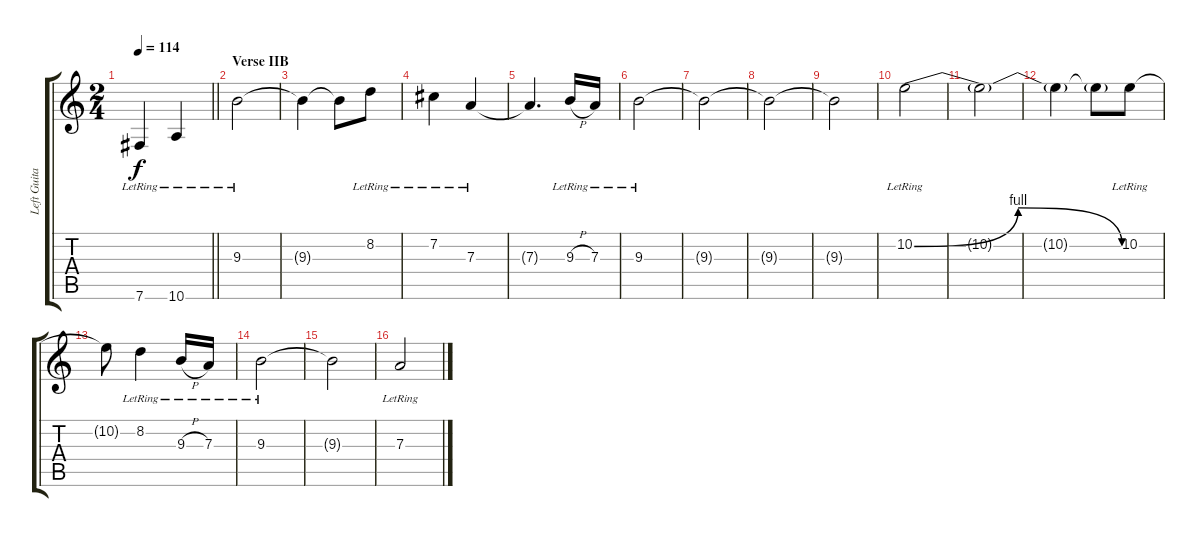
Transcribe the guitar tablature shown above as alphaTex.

\track ("Left Guitar" "Left Guita") {instrument electricguitarclean}
\staff {score tabs}
\tuning (B3 Gb3 D3 A2 E2 B1) {hide}
\ts (2 4)
\tempo 114
\clef g2
\barLineRight lightlight
\ks c
7.6{lr}.4{dy f} 10.6{lr}.4 |
\section ("" "Verse IIB")
9.3{lr}.2 |
9.3{t}.4 9.3{t}.8 8.2{lr}.8 |
7.2{lr}.4 7.3{lr}.4 |
7.3{t}.4{d} 9.3{h lr}.16 7.3{lr}.16 |
9.3{lr}.2 |
9.3{t}.2 |
9.3{t}.2 |
9.3{t}.2 |
10.2{be (bendrelease 0 0 15 4 45 4 60 0) lr}.2 |
10.2{t}.2 |
10.2{t}.4 10.2{t}.8 10.2{lr}.8 |
10.2{t}.8 8.2{lr}.4 9.3{h lr}.16 7.3{lr}.16 |
9.3{lr}.2 |
9.3{t}.2 |
7.3{lr}.2
